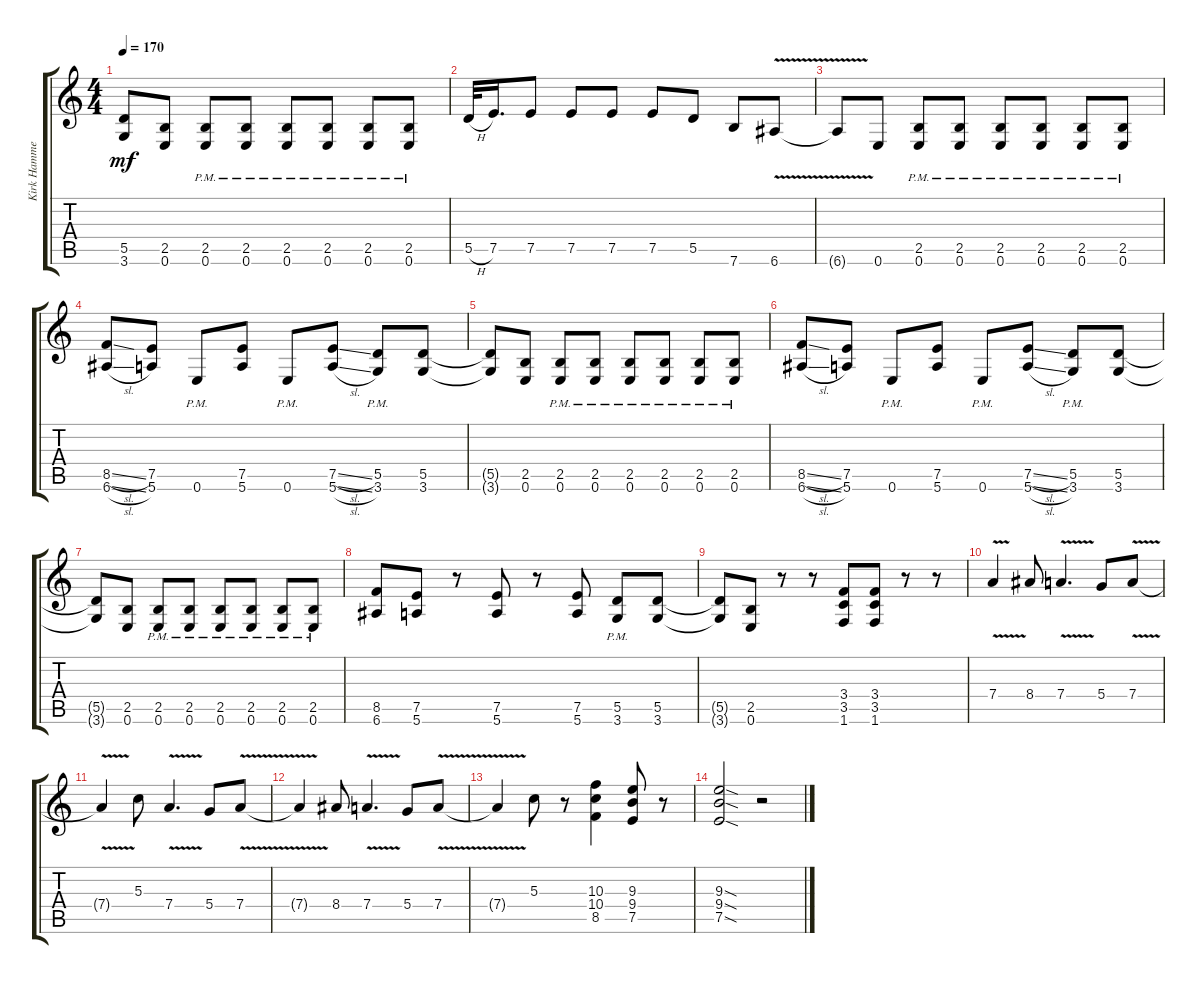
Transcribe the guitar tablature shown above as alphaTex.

\track ("Kirk Hammett" "Kirk Hamme") {instrument distortionguitar}
\staff {score tabs}
\tuning (E4 B3 G3 D3 A2 E2) {hide}
\ts (4 4)
\tempo 170
\clef g2
\ks c
(5.5{t} 3.6{t}).8{dy mf} (2.5 0.6).8 (2.5{pm} 0.6{pm}).8 (2.5{pm} 0.6{pm}).8 (2.5{pm} 0.6{pm}).8 (2.5{pm} 0.6{pm}).8 (2.5{pm} 0.6{pm}).8 (2.5{pm} 0.6{pm}).8 |
5.5{h}.32 7.5.16{d} 7.5.8 7.5.8 7.5.8 7.5.8 5.5.8 7.6.8 6.6{v}.8 |
6.6{t}.8 0.6.8 (2.5{pm} 0.6{pm}).8 (2.5{pm} 0.6{pm}).8 (2.5{pm} 0.6{pm}).8 (2.5{pm} 0.6{pm}).8 (2.5{pm} 0.6{pm}).8 (2.5{pm} 0.6{pm}).8 |
(8.5{sl} 6.6{sl}).8 (7.5 5.6).8 0.6{pm}.8 (7.5 5.6).8 0.6{pm}.8 (7.5{sl} 5.6{sl}).8 (5.5 3.6{pm}).8 (5.5 3.6).8 |
(5.5{t} 3.6{t}).8 (2.5 0.6).8 (2.5{pm} 0.6{pm}).8 (2.5{pm} 0.6{pm}).8 (2.5{pm} 0.6{pm}).8 (2.5{pm} 0.6{pm}).8 (2.5{pm} 0.6{pm}).8 (2.5{pm} 0.6{pm}).8 |
(8.5{sl} 6.6{sl}).8 (7.5 5.6).8 0.6{pm}.8 (7.5 5.6).8 0.6{pm}.8 (7.5{sl} 5.6{sl}).8 (5.5 3.6{pm}).8 (5.5 3.6).8 |
(5.5{t} 3.6{t}).8 (2.5 0.6).8 (2.5{pm} 0.6{pm}).8 (2.5{pm} 0.6{pm}).8 (2.5{pm} 0.6{pm}).8 (2.5{pm} 0.6{pm}).8 (2.5{pm} 0.6{pm}).8 (2.5{pm} 0.6{pm}).8 |
(8.5 6.6).8 (7.5 5.6).8 r.8 (7.5 5.6).8 r.8 (7.5 5.6).8 (5.5 3.6{pm}).8 (5.5 3.6).8 |
(5.5{t} 3.6{t}).8 (2.5 0.6).8 r.8 r.8 (3.4 3.5 1.6).8 (3.4 3.5 1.6).8 r.8 r.8 |
7.4{v}.4 8.4.8 7.4{v}.4{d} 5.4.8 7.4{v}.8 |
7.4{t}.4 5.3.8 7.4{v}.4{d} 5.4.8 7.4{v}.8 |
7.4{t}.4 8.4.8 7.4{v}.4{d} 5.4.8 7.4{v}.8 |
7.4{t}.4 5.3.8 r.8 (10.3 10.4 8.5).4 (9.3 9.4 7.5).8 r.8 |
(9.3{sod} 9.4{sod} 7.5{sod}).2 r.2
